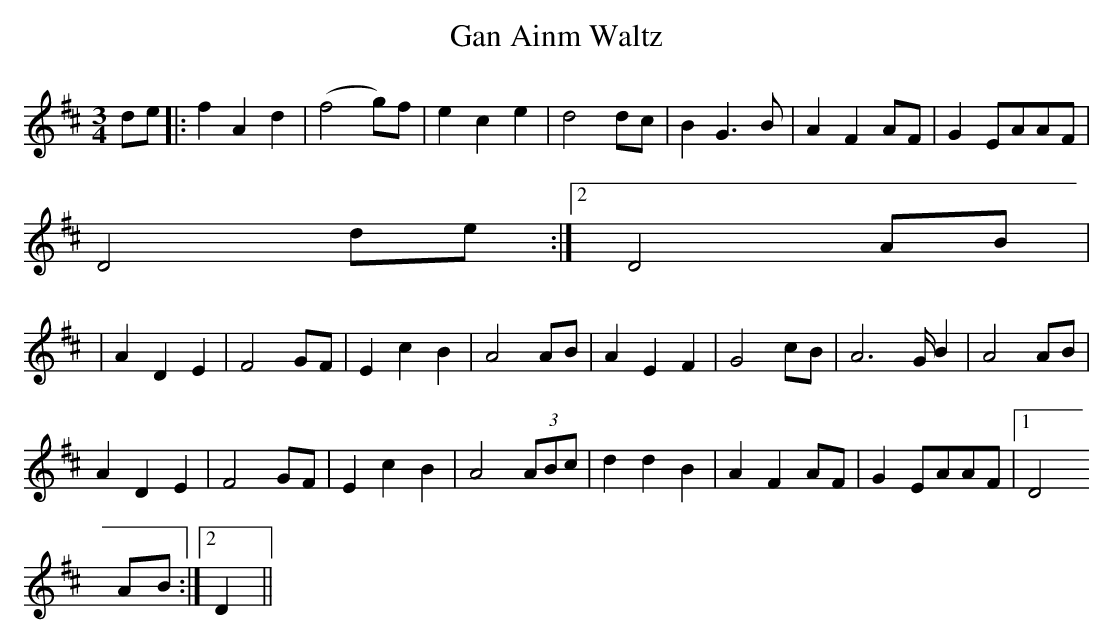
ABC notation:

X:1
T:Gan Ainm Waltz
M:3/4
L:1/4
K:D
d/2e/2|:f A d|(f2 g/2)f/2|e c e|d2 d/2c/2|BG>B|AF A/2F/2|G E/2A/2A/2F/2|
1 D2d/2e/2/:|2 D2 A/2B/2|
|A D E|F2 G/2F/2|E c B|A2 A/2B/2|A E F|G2 c/2B/2|A2>G/2 B|A2 A/2B/2|
A D E|F2 G/2F/2|E c B|A2 (3A/2B/2c/2| ddB|AF A/2F/2|G E/2A/2A/2F/2|1 D2
A/2B/2:|2 D||
